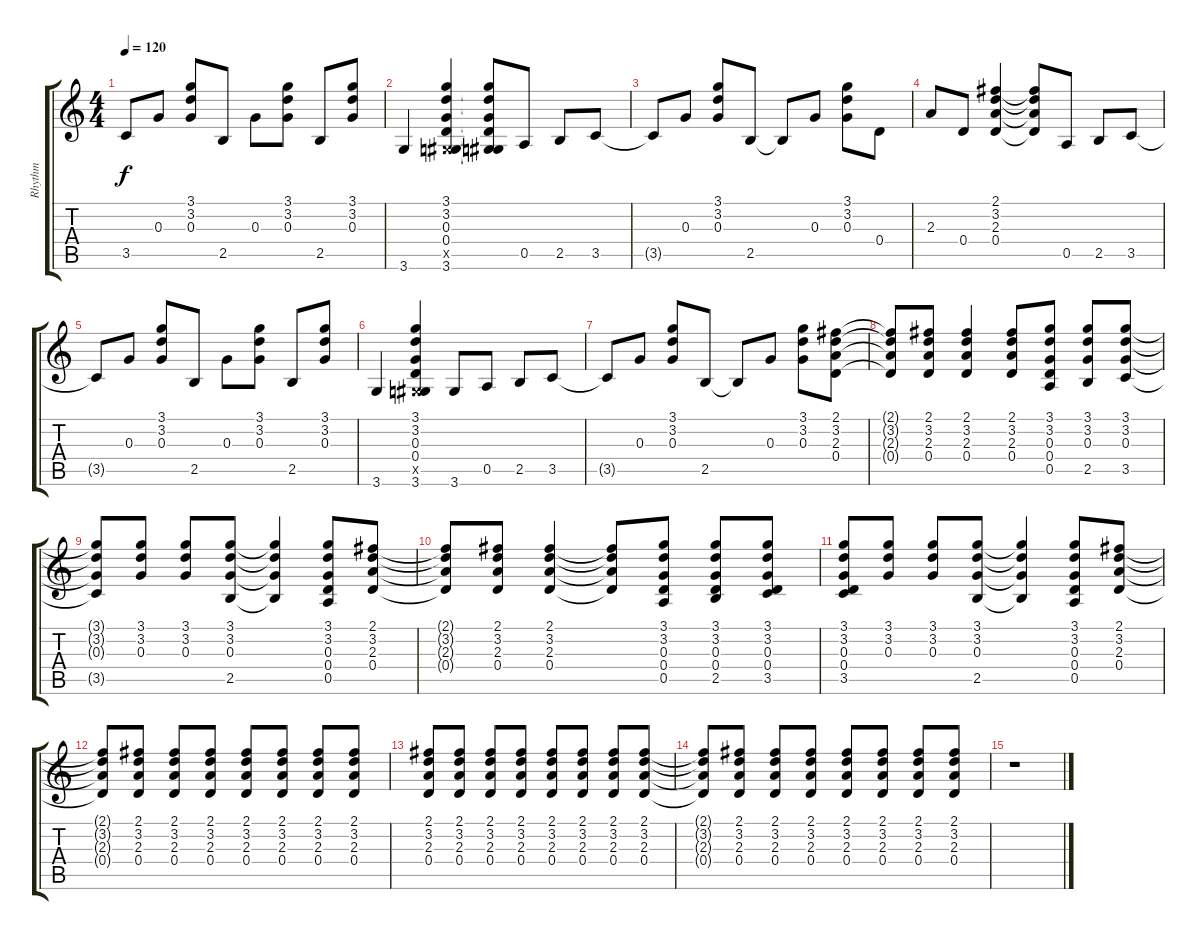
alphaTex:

\track ("Rhythm" "Rhythm") {instrument overdrivenguitar}
\staff {score tabs}
\tuning (E4 B3 G3 D3 A2 E2) {hide}
\ts (4 4)
\tempo 120
\clef g2
\ks c
3.5{t}.8{dy f} 0.3.8 (3.1 3.2 0.3).8 2.5.8 0.3.8 (3.1 3.2 0.3).8 2.5.8 (3.1 3.2 0.3).8 |
3.6.4 (3.1 3.2 0.3 0.4 -1.5{x} 3.6).4 (3.1{t} 3.2{t} 0.3{t} 0.4{t} -1.5{t} 3.6{t}).8 0.5.8 2.5.8 3.5.8 |
3.5{t}.8 0.3.8 (3.1 3.2 0.3).8 2.5.8 2.5{t}.8 0.3.8 (3.1 3.2 0.3).8 0.4.8 |
2.3.8 0.4.8 (2.1 3.2 2.3 0.4).4 (2.1{t} 3.2{t} 2.3{t} 0.4{t}).8 0.5.8 2.5.8 3.5.8 |
3.5{t}.8 0.3.8 (3.1 3.2 0.3).8 2.5.8 0.3.8 (3.1 3.2 0.3).8 2.5.8 (3.1 3.2 0.3).8 |
3.6.4 (3.1 3.2 0.3 0.4 -1.5{x} 3.6).4 3.6.8 0.5.8 2.5.8 3.5.8 |
3.5{t}.8 0.3.8 (3.1 3.2 0.3).8 2.5.8 2.5{t}.8 0.3.8 (3.1 3.2 0.3).8 (2.1 3.2 2.3 0.4).8 |
(2.1{t} 3.2{t} 2.3{t} 0.4{t}).8 (2.1 3.2 2.3 0.4).8 (2.1 3.2 2.3 0.4).4 (2.1 3.2 2.3 0.4).8 (3.1 3.2 0.3 0.4 0.5).8 (3.1 3.2 0.3 2.5).8 (3.1 3.2 0.3 3.5).8 |
(3.1{t} 3.2{t} 0.3{t} 3.5{t}).8 (3.1 3.2 0.3).8 (3.1 3.2 0.3).8 (3.1 3.2 0.3 2.5).8 (3.1{t} 3.2{t} 0.3{t} 2.5{t}).4 (3.1 3.2 0.3 0.4 0.5).8 (2.1 3.2 2.3 0.4).8 |
(2.1{t} 3.2{t} 2.3{t} 0.4{t}).8 (2.1 3.2 2.3 0.4).8 (2.1 3.2 2.3 0.4).4 (2.1{t} 3.2{t} 2.3{t} 0.4{t}).8 (3.1 3.2 0.3 0.4 0.5).8 (3.1 3.2 0.3 0.4 2.5).8 (3.1 3.2 0.3 0.4 3.5).8 |
(3.1 3.2 0.3 0.4 3.5).8 (3.1 3.2 0.3).8 (3.1 3.2 0.3).8 (3.1 3.2 0.3 2.5).8 (3.1{t} 3.2{t} 0.3{t} 2.5{t}).4 (3.1 3.2 0.3 0.4 0.5).8 (2.1 3.2 2.3 0.4).8 |
(2.1{t} 3.2{t} 2.3{t} 0.4{t}).8 (2.1 3.2 2.3 0.4).8 (2.1 3.2 2.3 0.4).8 (2.1 3.2 2.3 0.4).8 (2.1 3.2 2.3 0.4).8 (2.1 3.2 2.3 0.4).8 (2.1 3.2 2.3 0.4).8 (2.1 3.2 2.3 0.4).8 |
(2.1 3.2 2.3 0.4).8 (2.1 3.2 2.3 0.4).8 (2.1 3.2 2.3 0.4).8 (2.1 3.2 2.3 0.4).8 (2.1 3.2 2.3 0.4).8 (2.1 3.2 2.3 0.4).8 (2.1 3.2 2.3 0.4).8 (2.1 3.2 2.3 0.4).8 |
(2.1{t} 3.2{t} 2.3{t} 0.4{t}).8 (2.1 3.2 2.3 0.4).8 (2.1 3.2 2.3 0.4).8 (2.1 3.2 2.3 0.4).8 (2.1 3.2 2.3 0.4).8 (2.1 3.2 2.3 0.4).8 (2.1 3.2 2.3 0.4).8 (2.1 3.2 2.3 0.4).8 |
r.1
